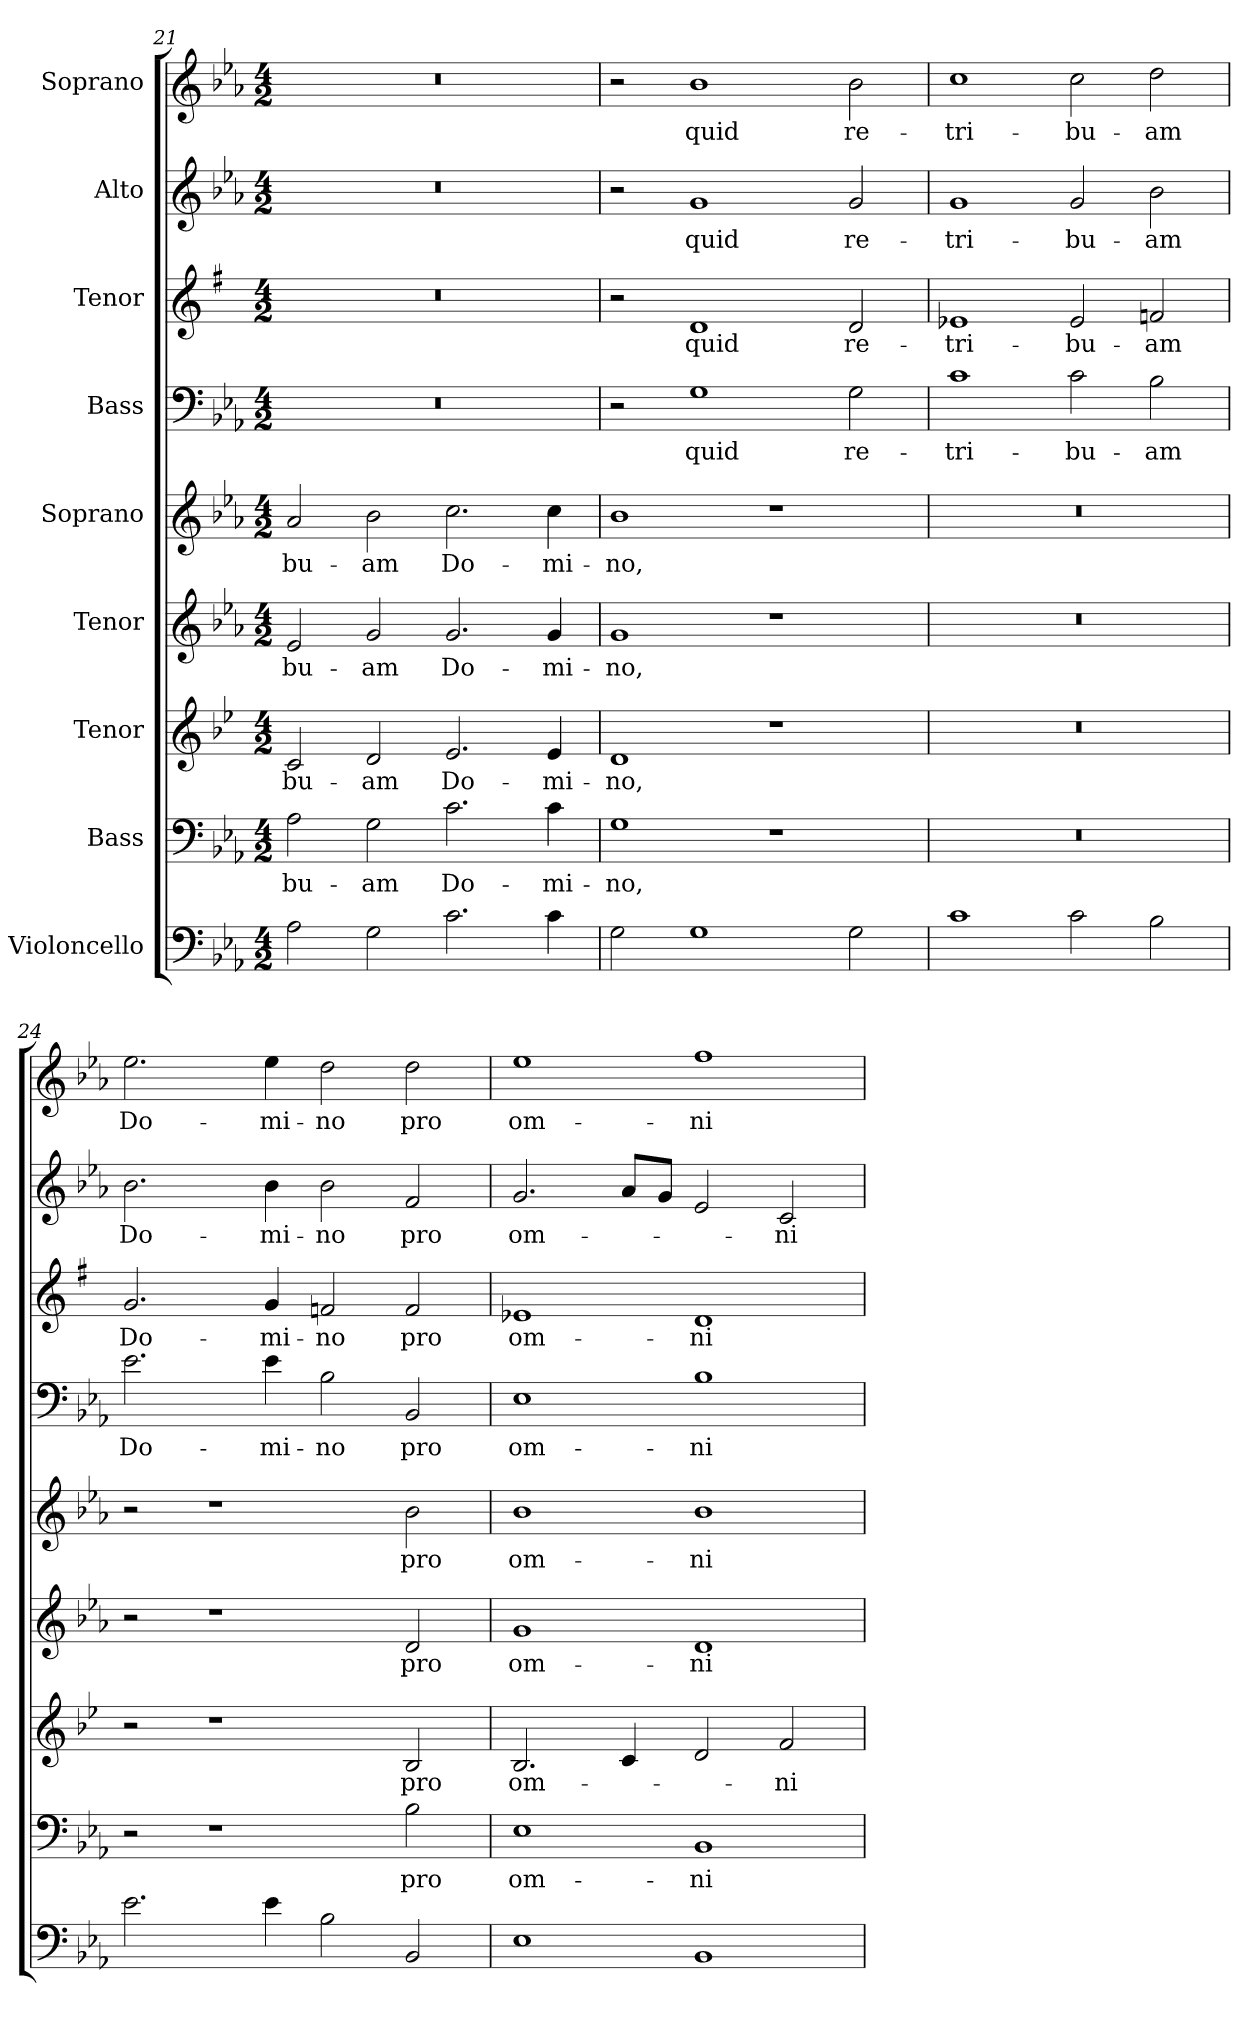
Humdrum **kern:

**kern	**kern	**text	**kern	**text	**kern	**text	**kern	**text	**kern	**text	**kern	**text	**kern	**text	**kern	**text
*part9	*part8	*part8	*part7	*part7	*part6	*part6	*part5	*part5	*part4	*part4	*part3	*part3	*part2	*part2	*part1	*part1
*staff9	*staff8	*staff8	*staff7	*staff7	*staff6	*staff6	*staff5	*staff5	*staff4	*staff4	*staff3	*staff3	*staff2	*staff2	*staff1	*staff1
*I"Violoncello	*I"Bass	*	*I"Tenor	*	*I"Tenor	*	*I"Soprano	*	*I"Bass	*	*I"Tenor	*	*I"Alto	*	*I"Soprano	*
*clefF4	*clefF4	*	*clefG2	*	*clefG2	*	*clefG2	*	*clefF4	*	*clefG2	*	*clefG2	*	*clefG2	*
*k[b-e-a-]	*k[b-e-a-]	*	*k[b-e-]	*	*k[b-e-a-]	*	*k[b-e-a-]	*	*k[b-e-a-]	*	*k[f#]	*	*k[b-e-a-]	*	*k[b-e-a-]	*
*M4/2	*M4/2	*	*M4/2	*	*M4/2	*	*M4/2	*	*M4/2	*	*M4/2	*	*M4/2	*	*M4/2	*
=21	=21	=21	=21	=21	=21	=21	=21	=21	=21	=21	=21	=21	=21	=21	=21	=21
2A-\	2A-\	-bu-	2c/	-bu-	2e-/	-bu-	2a-/	-bu-	0r	.	0r	.	0r	.	0r	.
2G\	2G\	-am	2d/	-am	2g/	-am	2b-\	-am	.	.	.	.	.	.	.	.
2.c\	2.c\	Do-	2.e-/	Do-	2.g/	Do-	2.cc\	Do-	.	.	.	.	.	.	.	.
4c\	4c\	-mi-	4e-/	-mi-	4g/	-mi-	4cc\	-mi-	.	.	.	.	.	.	.	.
=22	=22	=22	=22	=22	=22	=22	=22	=22	=22	=22	=22	=22	=22	=22	=22	=22
2G\	1G	-no,	1d	-no,	1g	-no,	1b-	-no,	2r	.	2r	.	2r	.	2r	.
1G	.	.	.	.	.	.	.	.	1G	quid	1d	quid	1g	quid	1b-	quid
.	1r	.	1r	.	1r	.	1r	.	.	.	.	.	.	.	.	.
2G\	.	.	.	.	.	.	.	.	2G\	re-	2d/	re-	2g/	re-	2b-\	re-
=23	=23	=23	=23	=23	=23	=23	=23	=23	=23	=23	=23	=23	=23	=23	=23	=23
1c	0r	.	0r	.	0r	.	0r	.	1c	-tri-	1e-X	-tri-	1g	-tri-	1cc	-tri-
2c\	.	.	.	.	.	.	.	.	2c\	-bu-	2e-/	-bu-	2g/	-bu-	2cc\	-bu-
2B-\	.	.	.	.	.	.	.	.	2B-\	-am	2fn/	-am	2b-\	-am	2dd\	-am
=24	=24	=24	=24	=24	=24	=24	=24	=24	=24	=24	=24	=24	=24	=24	=24	=24
2.e-\	2r	.	2r	.	2r	.	2r	.	2.e-\	Do-	2.g/	Do-	2.b-\	Do-	2.ee-\	Do-
.	1r	.	1r	.	1r	.	1r	.	.	.	.	.	.	.	.	.
4e-\	.	.	.	.	.	.	.	.	4e-\	-mi-	4g/	-mi-	4b-\	-mi-	4ee-\	-mi-
2B-\	.	.	.	.	.	.	.	.	2B-\	-no	2fn/	-no	2b-\	-no	2dd\	-no
2BB-/	2B-\	pro	2B-/	pro	2d/	pro	2b-\	pro	2BB-/	pro	2f/	pro	2f/	pro	2dd\	pro
!!LO:PB:g=z
=25	=25	=25	=25	=25	=25	=25	=25	=25	=25	=25	=25	=25	=25	=25	=25	=25
1E-	1E-	om-	2.B-/	om-	1g	om-	1b-	om-	1E-	om-	1e-X	om-	2.g/	om-	1ee-	om-
.	.	.	4c/	.	.	.	.	.	.	.	.	.	8a-/L	.	.	.
.	.	.	.	.	.	.	.	.	.	.	.	.	8g/J	.	.	.
1BB-	1BB-	-ni	2d/	.	1d	-ni-	1b-	-ni-	1B-	-ni	1d	-ni	2e-/	.	1ff	-ni-
.	.	.	2f/	-ni-	.	.	.	.	.	.	.	.	2c/	-ni-	.	.
=	=	=	=	=	=	=	=	=	=	=	=	=	=	=	=	=
*-	*-	*-	*-	*-	*-	*-	*-	*-	*-	*-	*-	*-	*-	*-	*-	*-
